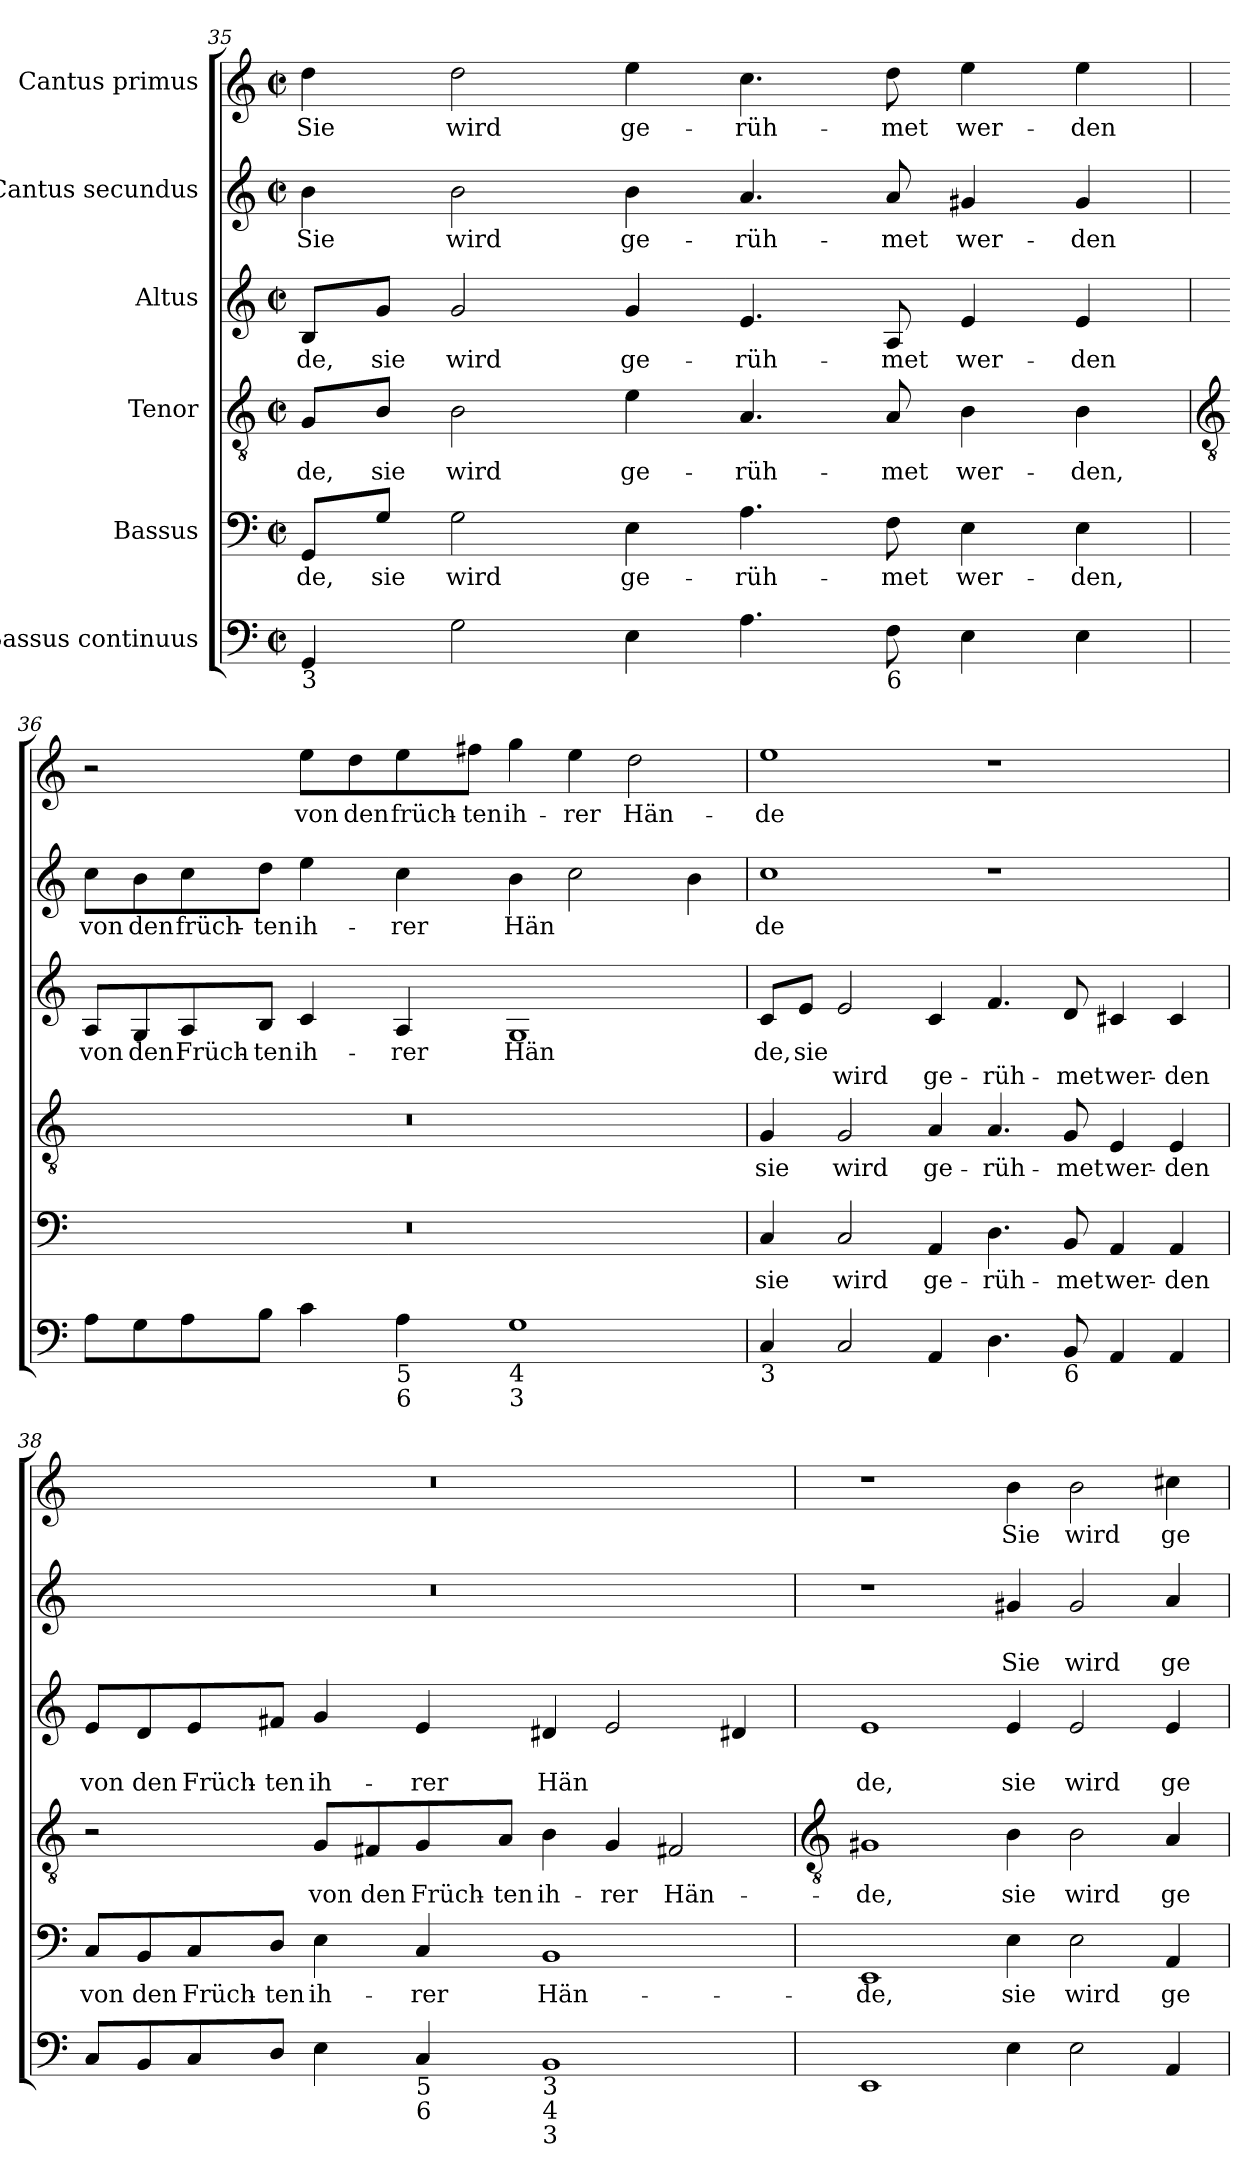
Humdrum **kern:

**kern	**kern	**text	**kern	**text	**kern	**text	**text	**kern	**text	**text	**kern	**text
*part6	*part5	*part5	*part4	*part4	*part3	*part3	*part3	*part2	*part2	*part2	*part1	*part1
*staff6	*staff5	*staff5	*staff4	*staff4	*staff3	*staff3	*staff3	*staff2	*staff2	*staff2	*staff1	*staff1
*I"Bassus continuus	*I"Bassus	*	*I"Tenor	*	*I"Altus	*	*	*I"Cantus secundus	*	*	*I"Cantus primus	*
*clefF4	*clefF4	*	*clefGv2	*	*clefG2	*	*	*clefG2	*	*	*clefG2	*
*k[]	*k[]	*	*k[]	*	*k[]	*	*	*k[]	*	*	*k[]	*
*C:	*C:	*	*C:	*	*C:	*	*	*C:	*	*	*C:	*
*M4/2	*M4/2	*	*M4/2	*	*M4/2	*	*	*M4/2	*	*	*M4/2	*
*met(c|)	*met(c|)	*	*met(c|)	*	*met(c|)	*	*	*met(c|)	*	*	*met(c|)	*
=35	=35	=35	=35	=35	=35	=35	=35	=35	=35	=35	=35	=35
!LO:TX:b:t=3	!	!	!	!	!	!	!	!	!	!	!	!
!	!	!LO:LY:b	!	!LO:LY:b	!	!LO:LY:b	!	!	!LO:LY:b	!	!	!LO:LY:b
4GG	8GG/L	-de,	8G/L	-de,	8B/L	-de,	.	4b	Sie	.	4dd	Sie
!	!	!LO:LY:b	!	!LO:LY:b	!	!LO:LY:b	!	!	!	!	!	!
.	8G/J	sie	8B/J	sie	8g/J	sie	.	.	.	.	.	.
!	!	!LO:LY:b	!	!LO:LY:b	!	!LO:LY:b	!	!	!LO:LY:b	!	!	!LO:LY:b
2G	2G	wird	2B	wird	2g	wird	.	2b	wird	.	2dd	wird
!	!	!LO:LY:b	!	!LO:LY:b	!	!LO:LY:b	!	!	!LO:LY:b	!	!	!LO:LY:b
4E	4E	ge-	4e	ge-	4g	ge-	.	4b	ge-	.	4ee	ge-
!	!	!LO:LY:b	!	!LO:LY:b	!	!LO:LY:b	!	!	!LO:LY:b	!	!	!LO:LY:b
4.A	4.A	-rüh-	4.A	-rüh-	4.e	-rüh-	.	4.a	-rüh-	.	4.cc	-rüh-
!LO:TX:b:t=6	!	!	!	!	!	!	!	!	!	!	!	!
!	!	!LO:LY:b	!	!LO:LY:b	!	!LO:LY:b	!	!	!LO:LY:b	!	!	!LO:LY:b
8F	8F	-met	8A	-met	8A	-met	.	8a	-met	.	8dd	-met
!	!	!LO:LY:b	!	!LO:LY:b	!	!LO:LY:b	!	!	!LO:LY:b	!	!	!LO:LY:b
4E	4E	wer-	4B	wer-	4e	wer-	.	4g#X	wer-	.	4ee	wer-
!	!	!LO:LY:b	!	!LO:LY:b	!	!LO:LY:b	!	!	!LO:LY:b	!	!	!LO:LY:b
4E	4E	-den,	4B	-den,	4e	-den	.	4g#	-den	.	4ee	-den
!!LO:LB:g=z
=36	=36	=36	=36	=36	=36	=36	=36	=36	=36	=36	=36	=36
*	*	*	*clefGv2	*	*	*	*	*	*	*	*	*
!	!	!	!	!	!	!LO:LY:b	!	!	!LO:LY:b	!	!	!
8A\L	0r	.	0r	.	8A/L	von	.	8cc\L	von	.	2r	.
!	!	!	!	!	!	!LO:LY:b	!	!	!LO:LY:b	!	!	!
8G\	.	.	.	.	8G/	den	.	8b\	den	.	.	.
!	!	!	!	!	!	!LO:LY:b	!	!	!LO:LY:b	!	!	!
8A\	.	.	.	.	8A/	Früch-	.	8cc\	früch-	.	.	.
!	!	!	!	!	!	!LO:LY:b	!	!	!LO:LY:b	!	!	!
8B\J	.	.	.	.	8B/J	-ten	.	8dd\J	-ten	.	.	.
!	!	!	!	!	!	!LO:LY:b	!	!	!LO:LY:b	!	!	!LO:LY:b
4c	.	.	.	.	4c	ih-	.	4ee	ih-	.	8ee\L	von
!	!	!	!	!	!	!	!	!	!	!	!	!LO:LY:b
.	.	.	.	.	.	.	.	.	.	.	8dd\	den
!LO:TX:b:t=5	!	!	!	!	!	!	!	!	!	!	!	!
!LO:TX:b:t=6	!	!	!	!	!	!	!	!	!	!	!	!
!	!	!	!	!	!	!LO:LY:b	!	!	!LO:LY:b	!	!	!LO:LY:b
4A	.	.	.	.	4A	-rer	.	4cc	-rer	.	8ee\	früch-
!	!	!	!	!	!	!	!	!	!	!	!	!LO:LY:b
.	.	.	.	.	.	.	.	.	.	.	8ff#X\J	-ten
!LO:TX:b:t=4	!	!	!	!	!	!	!	!	!	!	!	!
!LO:TX:b:t=3	!	!	!	!	!	!	!	!	!	!	!	!
!	!	!	!	!	!	!LO:LY:b	!	!	!LO:LY:b	!	!	!LO:LY:b
1G	.	.	.	.	1G	Hän	.	4b	Hän	.	4gg	ih-
!	!	!	!	!	!	!	!	!	!	!	!	!LO:LY:b
.	.	.	.	.	.	.	.	2cc	.	.	4ee	-rer
!	!	!	!	!	!	!	!	!	!	!	!	!LO:LY:b
.	.	.	.	.	.	.	.	.	.	.	2dd	Hän-
.	.	.	.	.	.	.	.	4b	.	.	.	.
=37	=37	=37	=37	=37	=37	=37	=37	=37	=37	=37	=37	=37
!LO:TX:b:t=3	!	!	!	!	!	!	!	!	!	!	!	!
!	!	!LO:LY:b	!	!LO:LY:b	!	!LO:LY:b	!	!	!LO:LY:b	!	!	!LO:LY:b
4C	4C	sie	4G	sie	8c/L	de,	.	1cc	de	.	1ee	-de
!	!	!	!	!	!	!LO:LY:b	!	!	!	!	!	!
.	.	.	.	.	8e/J	sie	.	.	.	.	.	.
!	!	!LO:LY:b	!	!LO:LY:b	!	!	!LO:LY:b	!	!	!	!	!
2C	2C	wird	2G	wird	2e	.	wird	.	.	.	.	.
!	!	!LO:LY:b	!	!LO:LY:b	!	!	!LO:LY:b	!	!	!	!	!
4AA	4AA	ge-	4A	ge-	4c	.	ge-	.	.	.	.	.
!	!	!LO:LY:b	!	!LO:LY:b	!	!	!LO:LY:b	!	!	!	!	!
4.D	4.D	-rüh-	4.A	-rüh-	4.f	.	-rüh-	1r	.	.	1r	.
!LO:TX:b:t=6	!	!	!	!	!	!	!	!	!	!	!	!
!	!	!LO:LY:b	!	!LO:LY:b	!	!	!LO:LY:b	!	!	!	!	!
8BB	8BB	-met	8G	-met	8d	.	-met	.	.	.	.	.
!	!	!LO:LY:b	!	!LO:LY:b	!	!	!LO:LY:b	!	!	!	!	!
4AA	4AA	wer-	4E	wer-	4c#X	.	wer-	.	.	.	.	.
!	!	!LO:LY:b	!	!LO:LY:b	!	!	!LO:LY:b	!	!	!	!	!
4AA	4AA	-den	4E	-den	4c#	.	-den	.	.	.	.	.
=38	=38	=38	=38	=38	=38	=38	=38	=38	=38	=38	=38	=38
!	!	!LO:LY:b	!	!	!	!	!LO:LY:b	!	!	!	!	!
8C/L	8C/L	von	2r	.	8e/L	.	von	0r	.	.	0r	.
!	!	!LO:LY:b	!	!	!	!	!LO:LY:b	!	!	!	!	!
8BB/	8BB/	den	.	.	8d/	.	den	.	.	.	.	.
!	!	!LO:LY:b	!	!	!	!	!LO:LY:b	!	!	!	!	!
8C/	8C/	Früch-	.	.	8e/	.	Früch-	.	.	.	.	.
!	!	!LO:LY:b	!	!	!	!	!LO:LY:b	!	!	!	!	!
8D/J	8D/J	-ten	.	.	8f#X/J	.	-ten	.	.	.	.	.
!	!	!LO:LY:b	!	!LO:LY:b	!	!	!LO:LY:b	!	!	!	!	!
4E	4E	ih-	8G/L	von	4g	.	ih-	.	.	.	.	.
!	!	!	!	!LO:LY:b	!	!	!	!	!	!	!	!
.	.	.	8F#X/	den	.	.	.	.	.	.	.	.
!LO:TX:b:t=5	!	!	!	!	!	!	!	!	!	!	!	!
!LO:TX:b:t=6	!	!	!	!	!	!	!	!	!	!	!	!
!	!	!LO:LY:b	!	!LO:LY:b	!	!	!LO:LY:b	!	!	!	!	!
4C	4C	-rer	8G/	Früch-	4e	.	-rer	.	.	.	.	.
!	!	!	!	!LO:LY:b	!	!	!	!	!	!	!	!
.	.	.	8A/J	-ten	.	.	.	.	.	.	.	.
!LO:TX:b:t=3	!	!	!	!	!	!	!	!	!	!	!	!
!LO:TX:b:t=4	!	!	!	!	!	!	!	!	!	!	!	!
!LO:TX:b:t=3	!	!	!	!	!	!	!	!	!	!	!	!
!	!	!LO:LY:b	!	!LO:LY:b	!	!	!LO:LY:b	!	!	!	!	!
1BB	1BB	Hän-	4B	ih-	4d#X	.	Hän	.	.	.	.	.
!	!	!	!	!LO:LY:b	!	!	!	!	!	!	!	!
.	.	.	4G	-rer	2e	.	.	.	.	.	.	.
!	!	!	!	!LO:LY:b	!	!	!	!	!	!	!	!
.	.	.	2F#X	Hän-	.	.	.	.	.	.	.	.
.	.	.	.	.	4d#X	.	.	.	.	.	.	.
!!LO:LB:g=z
=39	=39	=39	=39	=39	=39	=39	=39	=39	=39	=39	=39	=39
*	*	*	*clefGv2	*	*	*	*	*	*	*	*	*
!	!	!LO:LY:b	!	!LO:LY:b	!	!	!LO:LY:b	!	!	!	!	!
1EE	1EE	-de,	1G#X	-de,	1e	.	de,	1r	.	.	1r	.
!	!	!LO:LY:b	!	!LO:LY:b	!	!	!LO:LY:b	!	!	!LO:LY:b	!	!LO:LY:b
4E	4E	sie	4B	sie	4e	.	sie	4g#X	.	Sie	4b	Sie
!	!	!LO:LY:b	!	!LO:LY:b	!	!	!LO:LY:b	!	!	!LO:LY:b	!	!LO:LY:b
2E	2E	wird	2B	wird	2e	.	wird	2g#	.	wird	2b	wird
!	!	!LO:LY:b	!	!LO:LY:b	!	!	!LO:LY:b	!	!	!LO:LY:b	!	!LO:LY:b
4AA	4AA	ge-	4A	ge-	4e	.	ge-	4a	.	ge-	4cc#X	ge-
=	=	=	=	=	=	=	=	=	=	=	=	=
*-	*-	*-	*-	*-	*-	*-	*-	*-	*-	*-	*-	*-
